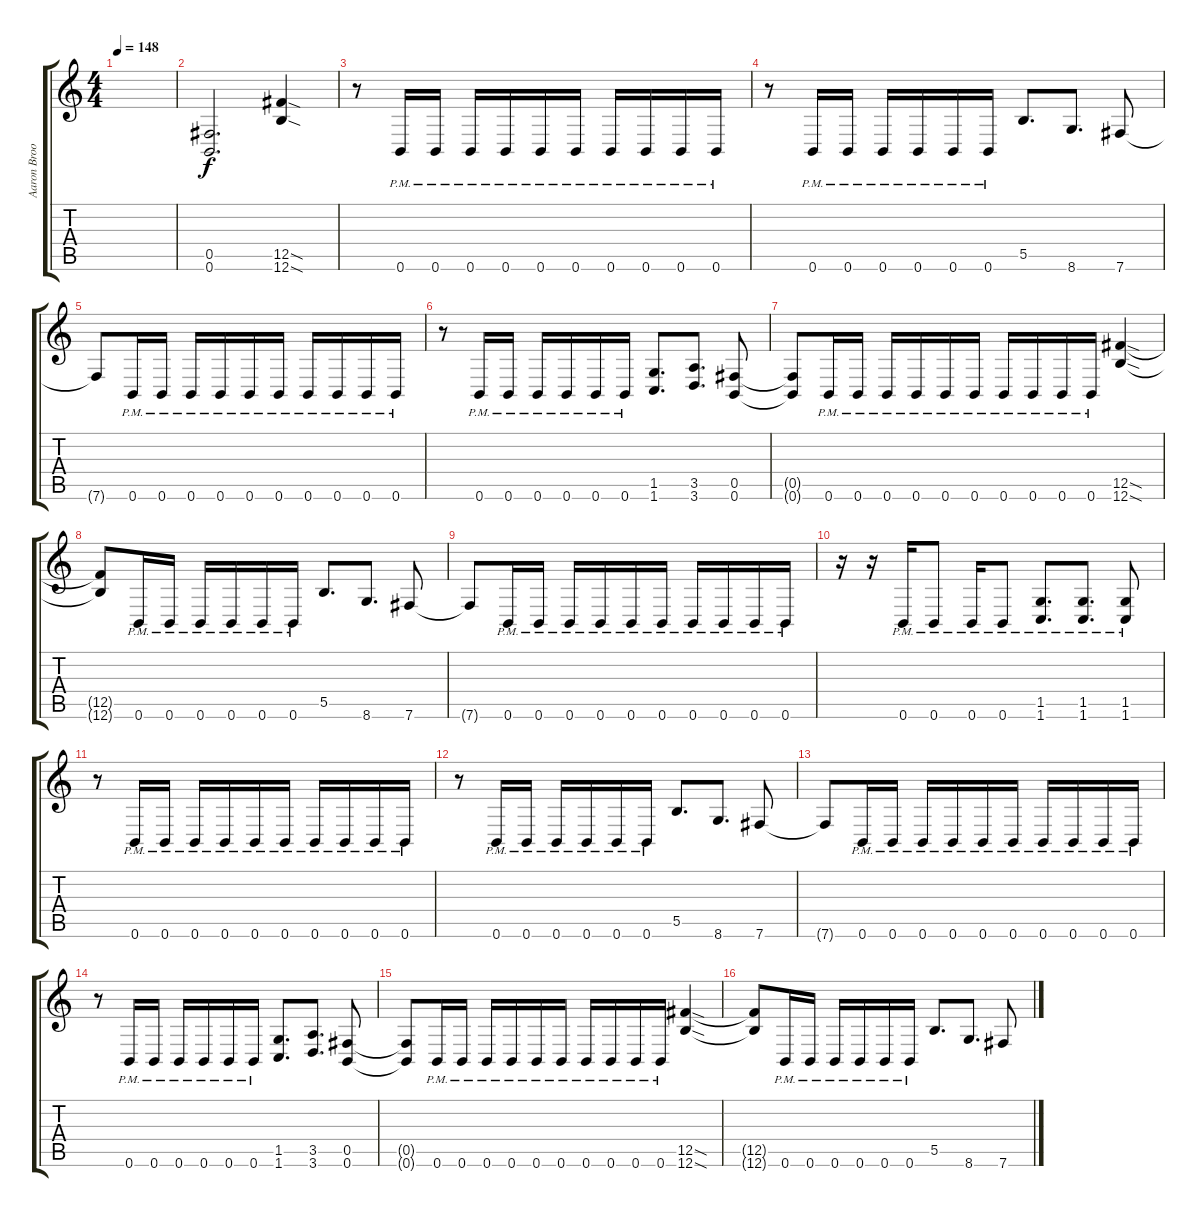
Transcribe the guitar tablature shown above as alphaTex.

\track ("Aaron Brooks" "Aaron Broo") {instrument distortionguitar}
\staff {score tabs}
\tuning (Db4 Ab3 E3 B2 Gb2 B1) {hide}
\ts (4 4)
\tempo 148
\clef g2
\ks c
|
(0.5 0.6).2{d} (12.5{sod} 12.6{sod}).4 |
r.8 0.6{pm}.16 0.6{pm}.16 0.6{pm}.16 0.6{pm}.16 0.6{pm}.16 0.6{pm}.16 0.6{pm}.16 0.6{pm}.16 0.6{pm}.16 0.6{pm}.16 |
r.8 0.6{pm}.16 0.6{pm}.16 0.6{pm}.16 0.6{pm}.16 0.6{pm}.16 0.6{pm}.16 5.5.8{d} 8.6.8{d} 7.6.8 |
7.6{t}.8 0.6{pm}.16 0.6{pm}.16 0.6{pm}.16 0.6{pm}.16 0.6{pm}.16 0.6{pm}.16 0.6{pm}.16 0.6{pm}.16 0.6{pm}.16 0.6{pm}.16 |
r.8 0.6{pm}.16 0.6{pm}.16 0.6{pm}.16 0.6{pm}.16 0.6{pm}.16 0.6{pm}.16 (1.5 1.6).8{d} (3.5 3.6).8{d} (0.5 0.6).8 |
(0.5{t} 0.6{t}).8 0.6{pm}.16 0.6{pm}.16 0.6{pm}.16 0.6{pm}.16 0.6{pm}.16 0.6{pm}.16 0.6{pm}.16 0.6{pm}.16 0.6{pm}.16 0.6{pm}.16 (12.5{sod} 12.6{sod}).4 |
(12.5{t} 12.6{t}).8 0.6{pm}.16 0.6{pm}.16 0.6{pm}.16 0.6{pm}.16 0.6{pm}.16 0.6{pm}.16 5.5.8{d} 8.6.8{d} 7.6.8 |
7.6{t}.8 0.6{pm}.16 0.6{pm}.16 0.6{pm}.16 0.6{pm}.16 0.6{pm}.16 0.6{pm}.16 0.6{pm}.16 0.6{pm}.16 0.6{pm}.16 0.6{pm}.16 |
r.16 r.16 0.6{pm}.16 0.6{pm}.8 0.6{pm}.16 0.6{pm}.8 (1.5{pm} 1.6{pm}).8{d} (1.5{pm} 1.6{pm}).8{d} (1.5{pm} 1.6{pm}).8 |
r.8 0.6{pm}.16 0.6{pm}.16 0.6{pm}.16 0.6{pm}.16 0.6{pm}.16 0.6{pm}.16 0.6{pm}.16 0.6{pm}.16 0.6{pm}.16 0.6{pm}.16 |
r.8 0.6{pm}.16 0.6{pm}.16 0.6{pm}.16 0.6{pm}.16 0.6{pm}.16 0.6{pm}.16 5.5.8{d} 8.6.8{d} 7.6.8 |
7.6{t}.8 0.6{pm}.16 0.6{pm}.16 0.6{pm}.16 0.6{pm}.16 0.6{pm}.16 0.6{pm}.16 0.6{pm}.16 0.6{pm}.16 0.6{pm}.16 0.6{pm}.16 |
r.8 0.6{pm}.16 0.6{pm}.16 0.6{pm}.16 0.6{pm}.16 0.6{pm}.16 0.6{pm}.16 (1.5 1.6).8{d} (3.5 3.6).8{d} (0.5 0.6).8 |
(0.5{t} 0.6{t}).8 0.6{pm}.16 0.6{pm}.16 0.6{pm}.16 0.6{pm}.16 0.6{pm}.16 0.6{pm}.16 0.6{pm}.16 0.6{pm}.16 0.6{pm}.16 0.6{pm}.16 (12.5{sod} 12.6{sod}).4 |
(12.5{t} 12.6{t}).8 0.6{pm}.16 0.6{pm}.16 0.6{pm}.16 0.6{pm}.16 0.6{pm}.16 0.6{pm}.16 5.5.8{d} 8.6.8{d} 7.6.8
